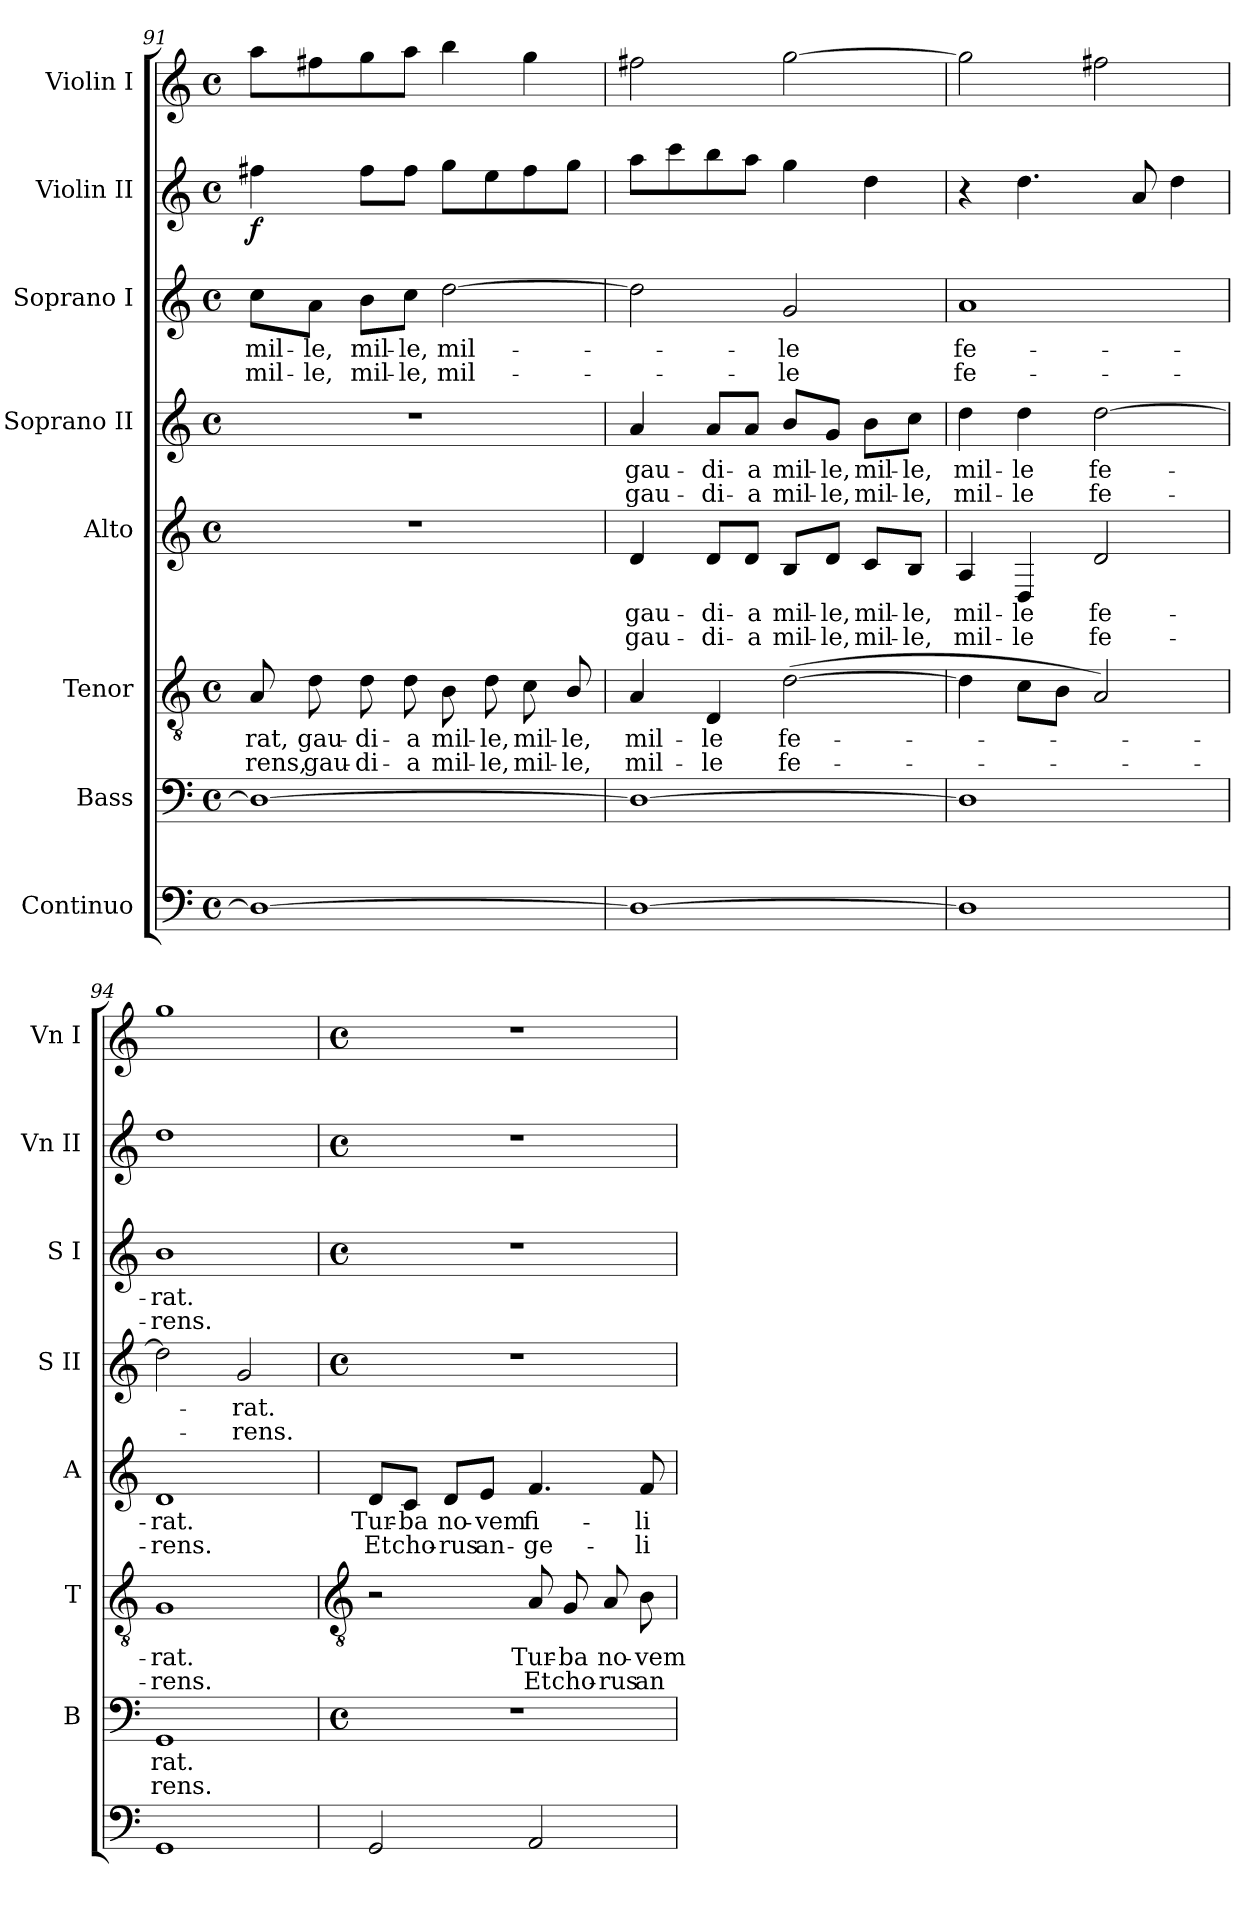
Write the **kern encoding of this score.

**kern	**kern	**text	**text	**kern	**text	**text	**kern	**text	**text	**kern	**text	**text	**kern	**text	**text	**kern	**dynam	**kern
*part8	*part7	*part7	*part7	*part6	*part6	*part6	*part5	*part5	*part5	*part4	*part4	*part4	*part3	*part3	*part3	*part2	*part2	*part1
*staff8	*staff7	*staff7	*staff7	*staff6	*staff6	*staff6	*staff5	*staff5	*staff5	*staff4	*staff4	*staff4	*staff3	*staff3	*staff3	*staff2	*staff2	*staff1
*I"Continuo	*I"Bass	*	*	*I"Tenor	*	*	*I"Alto	*	*	*I"Soprano II	*	*	*I"Soprano I	*	*	*I"Violin II	*	*I"Violin I
*	*I'B	*	*	*I'T	*	*	*I'A	*	*	*I'S II	*	*	*I'S I	*	*	*I'Vn II	*	*I'Vn I
*clefF4	*clefF4	*	*	*clefGv2	*	*	*clefG2	*	*	*clefG2	*	*	*clefG2	*	*	*clefG2	*	*clefG2
*k[]	*k[]	*	*	*k[]	*	*	*k[]	*	*	*k[]	*	*	*k[]	*	*	*k[]	*	*k[]
*C:	*C:	*	*	*C:	*	*	*C:	*	*	*C:	*	*	*C:	*	*	*C:	*	*C:
*M4/4	*M4/4	*	*	*M4/4	*	*	*M4/4	*	*	*M4/4	*	*	*M4/4	*	*	*M4/4	*	*M4/4
*met(c)	*met(c)	*	*	*met(c)	*	*	*met(c)	*	*	*met(c)	*	*	*met(c)	*	*	*met(c)	*	*met(c)
=91	=91	=91	=91	=91	=91	=91	=91	=91	=91	=91	=91	=91	=91	=91	=91	=91	=91	=91
!	!	!	!	!	!LO:LY:b	!LO:LY:b	!	!	!	!	!	!	!	!LO:LY:b	!LO:LY:b	!	!LO:DY:b	!
1D_	1D_	.	.	8A	-rat,	rens,	1r	.	.	1r	.	.	8cc\L	mil-	-mil-	4ff#X	f	8aaL
!	!	!	!	!	!LO:LY:b	!LO:LY:b	!	!	!	!	!	!	!	!LO:LY:b	!LO:LY:b	!	!	!
.	.	.	.	8d	gau-	-gau-	.	.	.	.	.	.	8a\J	-le,	le,	.	.	8ff#X
!	!	!	!	!	!LO:LY:b	!LO:LY:b	!	!	!	!	!	!	!	!LO:LY:b	!LO:LY:b	!	!	!
.	.	.	.	8d	-di-	-di-	.	.	.	.	.	.	8b\L	mil-	-mil-	8ff#L	.	8gg
!	!	!	!	!	!LO:LY:b	!LO:LY:b	!	!	!	!	!	!	!	!LO:LY:b	!LO:LY:b	!	!	!
.	.	.	.	8d	-a	a	.	.	.	.	.	.	8cc\J	-le,	le,	8ff#J	.	8aaJ
!	!	!	!	!	!LO:LY:b	!LO:LY:b	!	!	!	!	!	!	!	!LO:LY:b	!LO:LY:b	!	!	!
.	.	.	.	8B	mil-	-mil-	.	.	.	.	.	.	[2dd	mil-	mil-	8ggL	.	4bb
!	!	!	!	!	!LO:LY:b	!LO:LY:b	!	!	!	!	!	!	!	!	!	!	!	!
.	.	.	.	8d	-le,	le,	.	.	.	.	.	.	.	.	.	8ee	.	.
!	!	!	!	!	!LO:LY:b	!LO:LY:b	!	!	!	!	!	!	!	!	!	!	!	!
.	.	.	.	8c	mil-	-mil-	.	.	.	.	.	.	.	.	.	8ff#	.	4gg
!	!	!	!	!	!LO:LY:b	!LO:LY:b	!	!	!	!	!	!	!	!	!	!	!	!
.	.	.	.	8B/	-le,	le,	.	.	.	.	.	.	.	.	.	8ggJ	.	.
=92	=92	=92	=92	=92	=92	=92	=92	=92	=92	=92	=92	=92	=92	=92	=92	=92	=92	=92
!	!	!	!	!	!LO:LY:b	!LO:LY:b	!	!LO:LY:b	!LO:LY:b	!	!LO:LY:b	!LO:LY:b	!	!	!	!	!	!
1D_	1D_	.	.	4A	mil-	-mil-	4d	gau-	-gau-	4a	gau-	-gau-	2dd]	.	.	8aaL	.	2ff#X
.	.	.	.	.	.	.	.	.	.	.	.	.	.	.	.	8ccc	.	.
!	!	!	!	!	!LO:LY:b	!LO:LY:b	!	!LO:LY:b	!LO:LY:b	!	!LO:LY:b	!LO:LY:b	!	!	!	!	!	!
.	.	.	.	4D	-le	le	8d/L	-di-	-di-	8a/L	-di-	-di-	.	.	.	8bb	.	.
!	!	!	!	!	!	!	!	!LO:LY:b	!LO:LY:b	!	!LO:LY:b	!LO:LY:b	!	!	!	!	!	!
.	.	.	.	.	.	.	8d/J	-a	a	8a/J	-a	a	.	.	.	8aaJ	.	.
!	!	!	!	!	!LO:LY:b	!LO:LY:b	!	!LO:LY:b	!LO:LY:b	!	!LO:LY:b	!LO:LY:b	!	!LO:LY:b	!LO:LY:b	!	!	!
.	.	.	.	(>[2d	fe-	fe-	8B/L	mil-	-mil-	8b/L	mil-	-mil-	2g	le	le	4gg	.	[2gg
!	!	!	!	!	!	!	!	!LO:LY:b	!LO:LY:b	!	!LO:LY:b	!LO:LY:b	!	!	!	!	!	!
.	.	.	.	.	.	.	8d/J	-le,	le,	8g/J	-le,	le,	.	.	.	.	.	.
!	!	!	!	!	!	!	!	!LO:LY:b	!LO:LY:b	!	!LO:LY:b	!LO:LY:b	!	!	!	!	!	!
.	.	.	.	.	.	.	8c/L	mil-	-mil-	8b\L	mil-	-mil-	.	.	.	4dd	.	.
!	!	!	!	!	!	!	!	!LO:LY:b	!LO:LY:b	!	!LO:LY:b	!LO:LY:b	!	!	!	!	!	!
.	.	.	.	.	.	.	8B/J	-le,	le,	8cc\J	-le,	le,	.	.	.	.	.	.
=93	=93	=93	=93	=93	=93	=93	=93	=93	=93	=93	=93	=93	=93	=93	=93	=93	=93	=93
!	!	!	!	!	!	!	!	!LO:LY:b	!LO:LY:b	!	!LO:LY:b	!LO:LY:b	!	!LO:LY:b	!LO:LY:b	!	!	!
1D]	1D]	.	.	4d]	.	.	4A	mil-	-mil-	4dd	mil-	-mil-	1a	fe-	-fe-	4r	.	2gg]
!	!	!	!	!	!	!	!	!LO:LY:b	!LO:LY:b	!	!LO:LY:b	!LO:LY:b	!	!	!	!	!	!
.	.	.	.	8cL	.	.	4D	-le	le	4dd	-le	le	.	.	.	4.dd	.	.
.	.	.	.	8BJ	.	.	.	.	.	.	.	.	.	.	.	.	.	.
!	!	!	!	!	!	!	!	!LO:LY:b	!LO:LY:b	!	!LO:LY:b	!LO:LY:b	!	!	!	!	!	!
.	.	.	.	2A)	.	.	2d	fe-	-fe-	[2dd	fe-	fe-	.	.	.	.	.	2ff#X
.	.	.	.	.	.	.	.	.	.	.	.	.	.	.	.	8a	.	.
.	.	.	.	.	.	.	.	.	.	.	.	.	.	.	.	4dd	.	.
=94	=94	=94	=94	=94	=94	=94	=94	=94	=94	=94	=94	=94	=94	=94	=94	=94	=94	=94
!	!	!LO:LY:b	!LO:LY:b	!	!LO:LY:b	!LO:LY:b	!	!LO:LY:b	!LO:LY:b	!	!	!	!	!LO:LY:b	!LO:LY:b	!	!	!
1GG	1GG	rat.	rens.	1G	rat.	rens.	1d	-rat.	rens.	2dd]	.	.	1b	-rat.	rens.	1dd	.	1gg
!	!	!	!	!	!	!	!	!	!	!	!LO:LY:b	!LO:LY:b	!	!	!	!	!	!
.	.	.	.	.	.	.	.	.	.	2g	rat.	rens.	.	.	.	.	.	.
!!LO:LB:g=z
=95	=95	=95	=95	=95	=95	=95	=95	=95	=95	=95	=95	=95	=95	=95	=95	=95	=95	=95
*	*	*	*	*clefGv2	*	*	*	*	*	*	*	*	*	*	*	*	*	*
*	*M4/4	*	*	*	*	*	*	*	*	*M4/4	*	*	*M4/4	*	*	*M4/4	*	*M4/4
*	*met(c)	*	*	*	*	*	*	*	*	*met(c)	*	*	*met(c)	*	*	*met(c)	*	*met(c)
!	!	!	!	!	!	!	!	!LO:LY:b	!LO:LY:b	!	!	!	!	!	!	!	!	!
2GG	1r	.	.	2r	.	.	8d/L	Tur-	-Et	1r	.	.	1r	.	.	1r	.	1r
!	!	!	!	!	!	!	!	!LO:LY:b	!LO:LY:b	!	!	!	!	!	!	!	!	!
.	.	.	.	.	.	.	8c/J	ba	cho-	.	.	.	.	.	.	.	.	.
!	!	!	!	!	!	!	!	!LO:LY:b	!LO:LY:b	!	!	!	!	!	!	!	!	!
.	.	.	.	.	.	.	8d/L	-no-	-rus	.	.	.	.	.	.	.	.	.
!	!	!	!	!	!	!	!	!LO:LY:b	!LO:LY:b	!	!	!	!	!	!	!	!	!
.	.	.	.	.	.	.	8e/J	vem	an-	.	.	.	.	.	.	.	.	.
!	!	!	!	!	!LO:LY:b	!LO:LY:b	!	!LO:LY:b	!LO:LY:b	!	!	!	!	!	!	!	!	!
2AA	.	.	.	8A	Tur-	-Et	4.f	-fi-	-ge-	.	.	.	.	.	.	.	.	.
!	!	!	!	!	!LO:LY:b	!LO:LY:b	!	!	!	!	!	!	!	!	!	!	!	!
.	.	.	.	8G	ba	cho-	.	.	.	.	.	.	.	.	.	.	.	.
!	!	!	!	!	!LO:LY:b	!LO:LY:b	!	!	!	!	!	!	!	!	!	!	!	!
.	.	.	.	8A	-no-	-rus	.	.	.	.	.	.	.	.	.	.	.	.
!	!	!	!	!	!LO:LY:b	!LO:LY:b	!	!LO:LY:b	!LO:LY:b	!	!	!	!	!	!	!	!	!
.	.	.	.	8B	vem	an-	8f	-li-	-li-	.	.	.	.	.	.	.	.	.
=	=	=	=	=	=	=	=	=	=	=	=	=	=	=	=	=	=	=
*-	*-	*-	*-	*-	*-	*-	*-	*-	*-	*-	*-	*-	*-	*-	*-	*-	*-	*-
